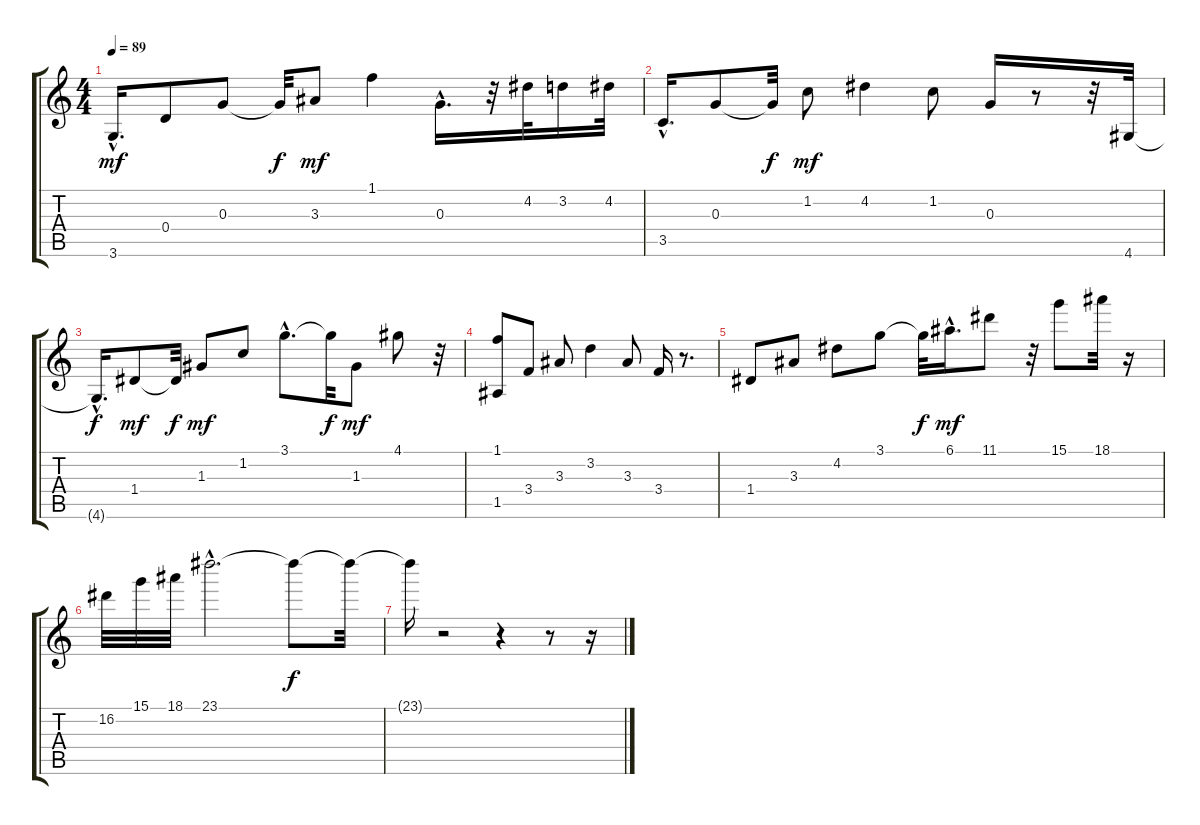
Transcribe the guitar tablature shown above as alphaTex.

\track "" {instrument acousticguitarnylon}
\staff {score tabs}
\tuning (E4 B3 G3 D3 A2 E2) {hide}
\ts (4 4)
\tempo 89
\clef g2
\ks c
3.6{hac}.16{d dy mf} 0.4.8 0.3.8 0.3{t}.32{dy f} 3.3.8{dy mf} 1.1.4 0.3{hac}.16{d} r.32 4.2.32 3.2.16 4.2.32 |
3.5{hac}.16{d} 0.3.8 0.3{t}.32{dy f} 1.2.8{dy mf} 4.2.4 1.2.8 0.3.16 r.8 r.32 4.6.32 |
4.6{hac t}.16{d dy f} 1.4.8{dy mf} 1.4{t}.32{dy f} 1.3.8{dy mf} 1.2.8 3.1{hac}.8{d} 3.1{t}.32{dy f} 1.3.8{dy mf} 4.1.8 r.32 |
(1.1 1.5).8 3.4.8 3.3.8 3.2.4 3.3.8 3.4.16 r.8{d} |
1.4.8 3.3.8 4.2.8 3.1.8 3.1{t}.32{dy f} 6.1{hac}.16{d dy mf} 11.1.8 r.32 15.1.8 18.1.32 r.16 |
16.2.32 15.1.32 18.1.32 23.1{hac}.2{d} 23.1{t}.8{dy f} 23.1{t}.32 |
23.1{t}.16 r.2 r.4 r.8 r.16
